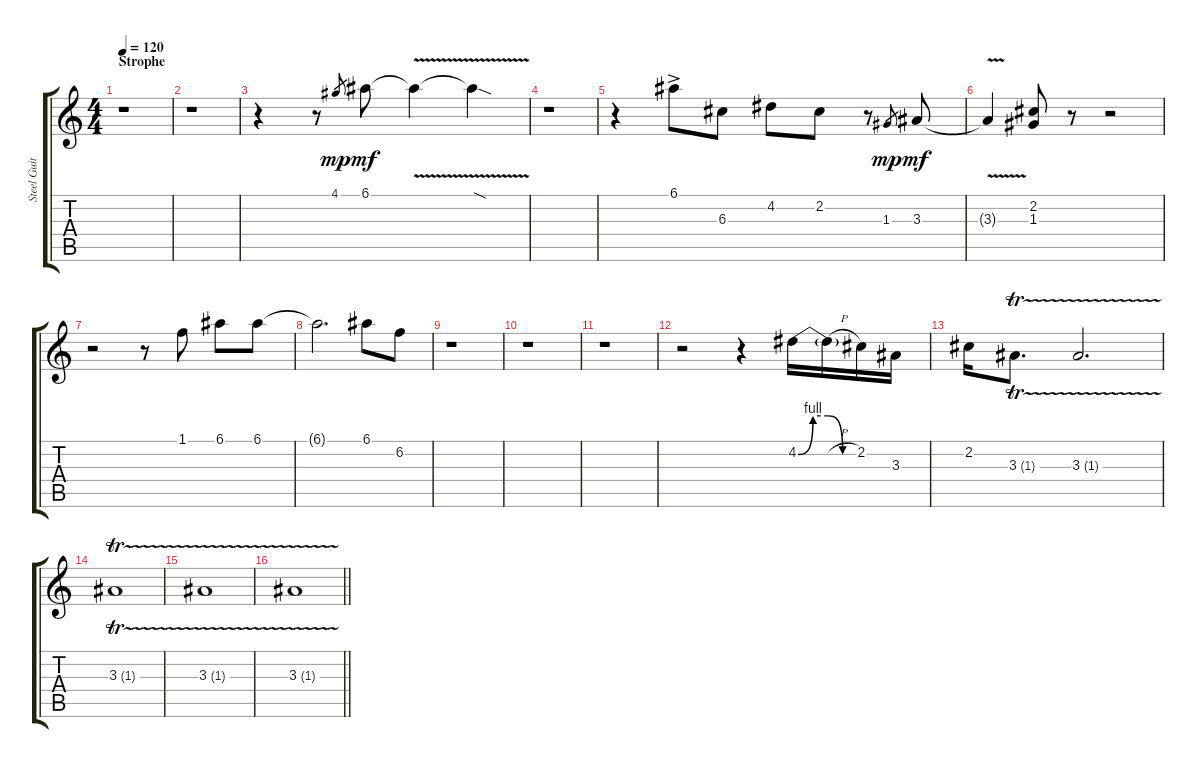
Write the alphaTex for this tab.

\track ("Steel Guitar" "Steel Guit") {instrument acousticguitarsteel}
\staff {score tabs}
\tuning (E4 B3 G3 D3 A2 E2) {hide}
\ts (4 4)
\section ("" "Strophe")
\tempo 120
\clef g2
\ks c
r.1{dy mf} |
r.1 |
r.4 r.8 4.1.8{gr dy mp} 6.1.8{dy mf} 6.1{v t}.4 6.1{v sod t}.4 |
r.1 |
r.4 6.1{ac}.8 6.3.8 4.2.8 2.2.8 r.8 1.3.8{gr dy mp} 3.3.8{dy mf} |
3.3{v t}.4 (2.2 1.3).8 r.8 r.2 |
r.2 r.8 1.1.8 6.1.8 6.1.8 |
6.1{t}.2{d} 6.1.8 6.2.8 |
r.1 |
r.1 |
r.1 |
r.2 r.4 4.2{be (custom 0 0 15 4 30 4 45 0 60 0)}.16 4.2{h t}.16 2.2.16 3.3.16 |
2.2.16 3.3{tr (1 32)}.8{d} 3.3{tr (1 32)}.2{d} |
3.3{tr (1 32)}.1 |
3.3{tr (1 32)}.1 |
\barLineRight lightlight
3.3{tr (1 32)}.1
